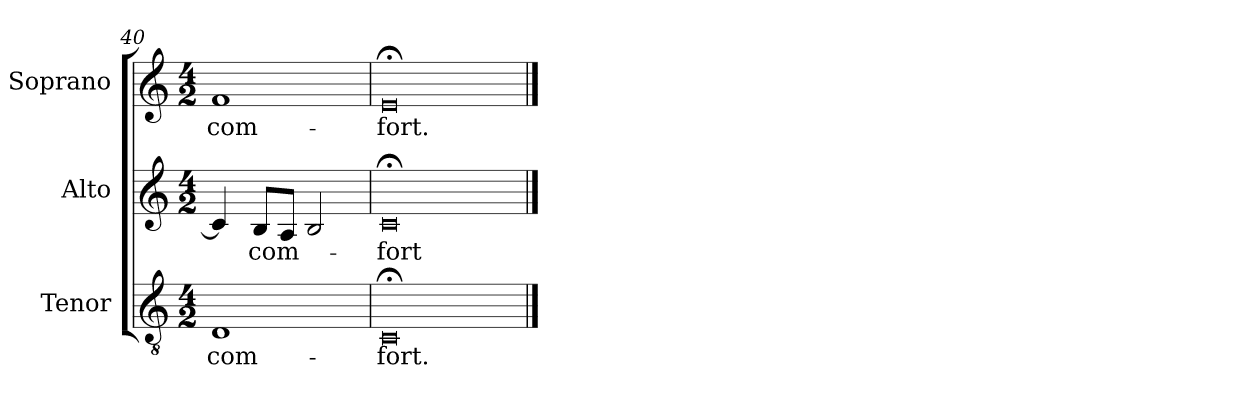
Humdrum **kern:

**kern	**text	**kern	**text	**kern	**text
*part3	*part3	*part2	*part2	*part1	*part1
*staff3	*staff3	*staff2	*staff2	*staff1	*staff1
*I"Tenor	*	*I"Alto	*	*I"Soprano	*
*I'T.	*	*I'A.	*	*I'S.	*
*clefGv2	*	*clefG2	*	*clefG2	*
*ITrd7c12	*	*	*	*	*
*k[]	*	*k[]	*	*k[]	*
*C:	*	*C:	*	*C:	*
*M4/2	*	*M4/2	*	*M4/2	*
=40	=40	=40	=40	=40	=40
!	!LO:LY:b:color=#000000	!	!	!	!
!	!	!	!	!	!LO:LY:b:color=#000000
1DDi	com-	4ci/]	.	1fi	com-
!	!	!	!LO:LY:b:color=#000000	!	!
.	.	8Bi/L	com-	.	.
.	.	8Ai/J	.	.	.
.	.	2Bi/	.	.	.
=41	=41	=41	=41	=41	=41
!	!LO:LY:b:color=#000000	!	!	!	!
!	!	!	!LO:LY:b:color=#000000	!	!
!	!	!	!	!	!LO:LY:b:color=#000000
0CC;i	-fort.	0c;i	-fort	0e;i	-fort.
==	==	==	==	==	==
*-	*-	*-	*-	*-	*-
